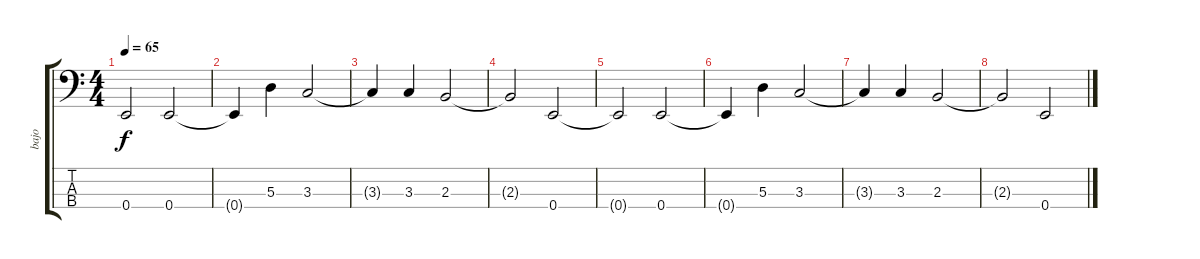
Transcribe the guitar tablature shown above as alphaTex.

\track ("bajo" "bajo") {instrument electricbassfinger}
\staff {score tabs}
\tuning (G2 D2 A1 E1) {hide}
\ts (4 4)
\tempo 65
\clef f4
\ks c
0.4{t}.2{dy f} 0.4.2 |
0.4{t}.4 5.3.4 3.3.2 |
3.3{t}.4 3.3.4 2.3.2 |
2.3{t}.2 0.4.2 |
0.4{t}.2 0.4.2 |
0.4{t}.4 5.3.4 3.3.2 |
3.3{t}.4 3.3.4 2.3.2 |
2.3{t}.2 0.4.2
